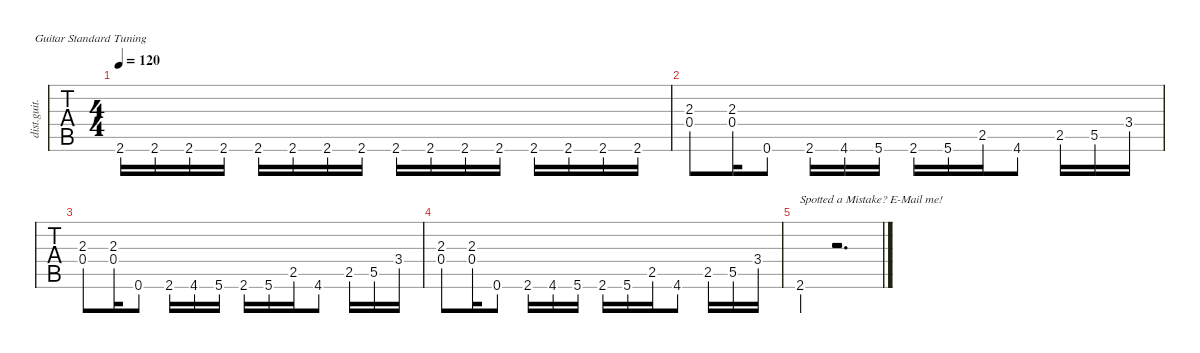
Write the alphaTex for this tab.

\defaultSystemsLayout 4
\hideDynamics
\bracketExtendMode nobrackets
\track ("Rythm Guitar 1" "dist.guit.") {instrument distortionguitar}
\staff {tabs}
\tuning (E4 B3 G3 D3 A2 E2)
\ts (4 4)
\tempo 120
\clef g2
\ks c
2.6{acc #}.16{dy f} 2.6{acc #}.16 2.6{acc #}.16 2.6{acc #}.16 2.6{acc #}.16 2.6{acc #}.16 2.6{acc #}.16 2.6{acc #}.16 2.6{acc #}.16 2.6{acc #}.16 2.6{acc #}.16 2.6{acc #}.16 2.6{acc #}.16 2.6{acc #}.16 2.6{acc #}.16 2.6{acc #}.16 |
(2.3 0.4).8 (2.3 0.4).16 0.6.8 2.6{acc #}.16 4.6{acc #}.16 5.6.16 2.6{acc #}.16 5.6.16 2.5.16 4.6{acc #}.8 2.5.16 5.5.16 3.4.16 |
(2.3 0.4).8 (2.3 0.4).16 0.6.8 2.6{acc #}.16 4.6{acc #}.16 5.6.16 2.6{acc #}.16 5.6.16 2.5.16 4.6{acc #}.8 2.5.16 5.5.16 3.4.16 |
(2.3 0.4).8 (2.3 0.4).16 0.6.8 2.6{acc #}.16 4.6{acc #}.16 5.6.16 2.6{acc #}.16 5.6.16 2.5.16 4.6{acc #}.8 2.5.16 5.5.16 3.4.16 |
2.6{acc #}.4{txt "Spotted a Mistake? E-Mail me!"} r.2{d}
